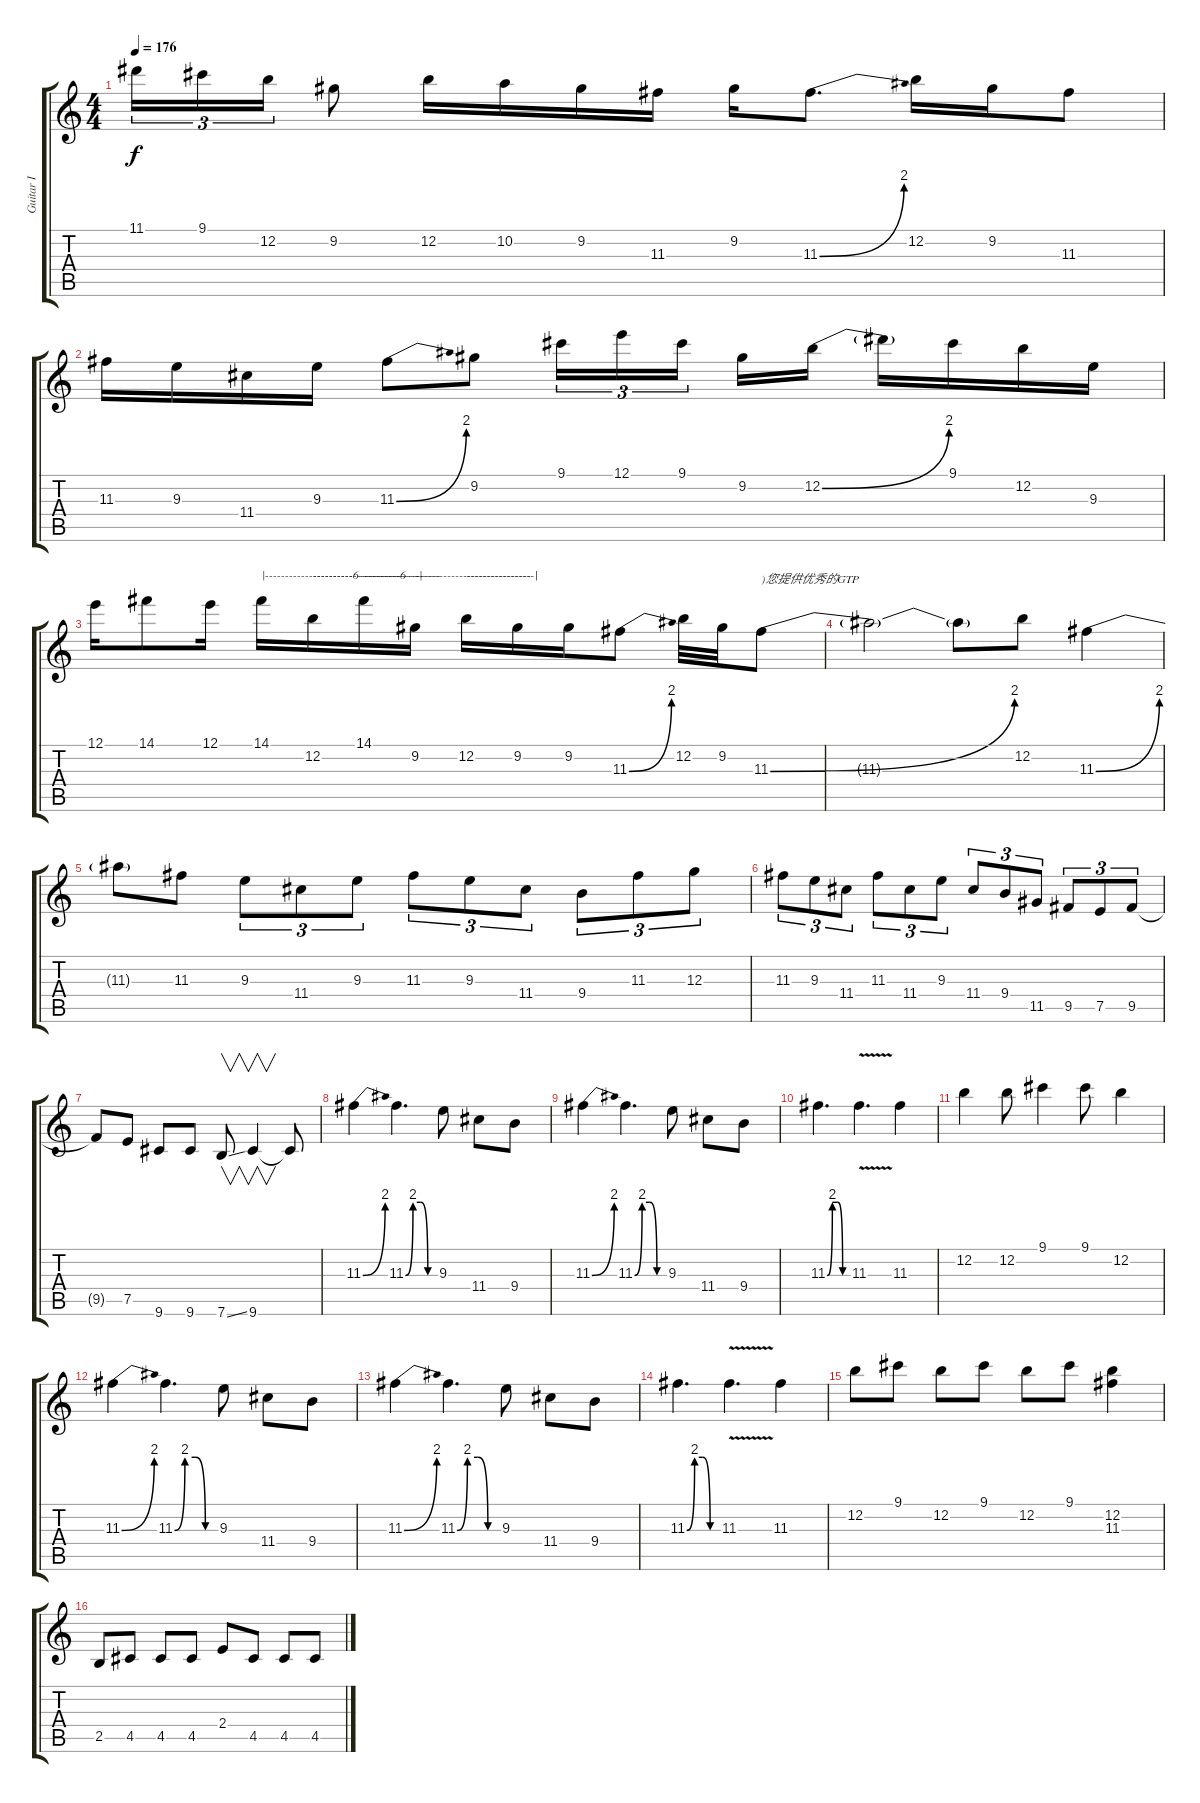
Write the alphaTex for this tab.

\track ("Guitar I" "Guitar I") {instrument distortionguitar}
\staff {score tabs}
\tuning (E4 B3 G3 D3 A2 E2) {hide}
\ts (4 4)
\tempo 176
\clef g2
\ks c
11.1.16{tu (3 2) dy f} 9.1.16{tu (3 2)} 12.2.16{tu (3 2)} 9.2.8 12.2.16 10.2.16 9.2.16 11.3.16 9.2.16 11.3{be (bend 0 0 60 8)}.8{d} 12.2.16 9.2.16 11.3.8 |
11.3.16 9.3.16 11.4.16 9.3.16 11.3{be (bend 0 0 60 8)}.8 9.2.8 9.1.16{tu (3 2)} 12.1.16{tu (3 2)} 9.1.16{tu (3 2) beam splitsecondary} 9.2.16 12.2{be (bend 0 0 60 8)}.16 12.2{t}.16 9.1.16 12.2.16 9.3.16 |
12.1.16 14.1.8 12.1.16 14.1.16{txt "|----------------------6---------------|"} 12.2.16{txt "--------------------------------"} 14.1.16{txt "---------6"} 9.2.16{txt "-----------------------------"} 12.2.16{txt "-----------------|"} 9.2.16 9.2.16 11.3{be (bend 0 0 60 8)}.8 12.2.32 9.2.32 11.3{be (bend 0 0 60 8)}.8{txt ")您提供优秀的GTP"} |
11.3{t}.2 11.3{t}.8 12.2.8 11.3{be (bend 0 0 60 8)}.4 |
11.3{t}.8 11.3.8 9.3.8{tu (3 2)} 11.4.8{tu (3 2)} 9.3.8{tu (3 2)} 11.3.8{tu (3 2)} 9.3.8{tu (3 2)} 11.4.8{tu (3 2)} 9.4.8{tu (3 2)} 11.3.8{tu (3 2)} 12.3.8{tu (3 2)} |
11.3.8{tu (3 2)} 9.3.8{tu (3 2)} 11.4.8{tu (3 2)} 11.3.8{tu (3 2)} 11.4.8{tu (3 2)} 9.3.8{tu (3 2)} 11.4.8{tu (3 2)} 9.4.8{tu (3 2)} 11.5.8{tu (3 2)} 9.5.8{tu (3 2)} 7.5.8{tu (3 2)} 9.5.8{tu (3 2)} |
9.5{t}.8 7.5.8 9.6.8 9.6.8 7.6{ss}.8{v} 9.6.4{v} 9.6{t}.8 |
11.3{be (bend 0 0 60 8)}.4 11.3{be (custom 0 0 15 8 30 8 45 0 60 0)}.4{d} 9.3.8 11.4.8 9.4.8 |
11.3{be (bend 0 0 60 8)}.4 11.3{be (custom 0 0 15 8 30 8 45 0 60 0)}.4{d} 9.3.8 11.4.8 9.4.8 |
11.3{be (custom 0 0 15 8 30 8 45 0 60 0)}.4{d} 11.3{v}.4{d} 11.3.4 |
12.2.4 12.2.8 9.1.4 9.1.8 12.2.4 |
11.3{be (bend 0 0 60 8)}.4 11.3{be (custom 0 0 15 8 30 8 45 0 60 0)}.4{d} 9.3.8 11.4.8 9.4.8 |
11.3{be (bend 0 0 60 8)}.4 11.3{be (custom 0 0 15 8 30 8 45 0 60 0)}.4{d} 9.3.8 11.4.8 9.4.8 |
11.3{be (custom 0 0 15 8 30 8 45 0 60 0)}.4{d} 11.3{v}.4{d} 11.3.4 |
12.2.8 9.1.8 12.2.8 9.1.8 12.2.8 9.1.8 (12.2 11.3).4 |
2.5.8 4.5.8 4.5.8 4.5.8 2.4.8 4.5.8 4.5.8 4.5.8
